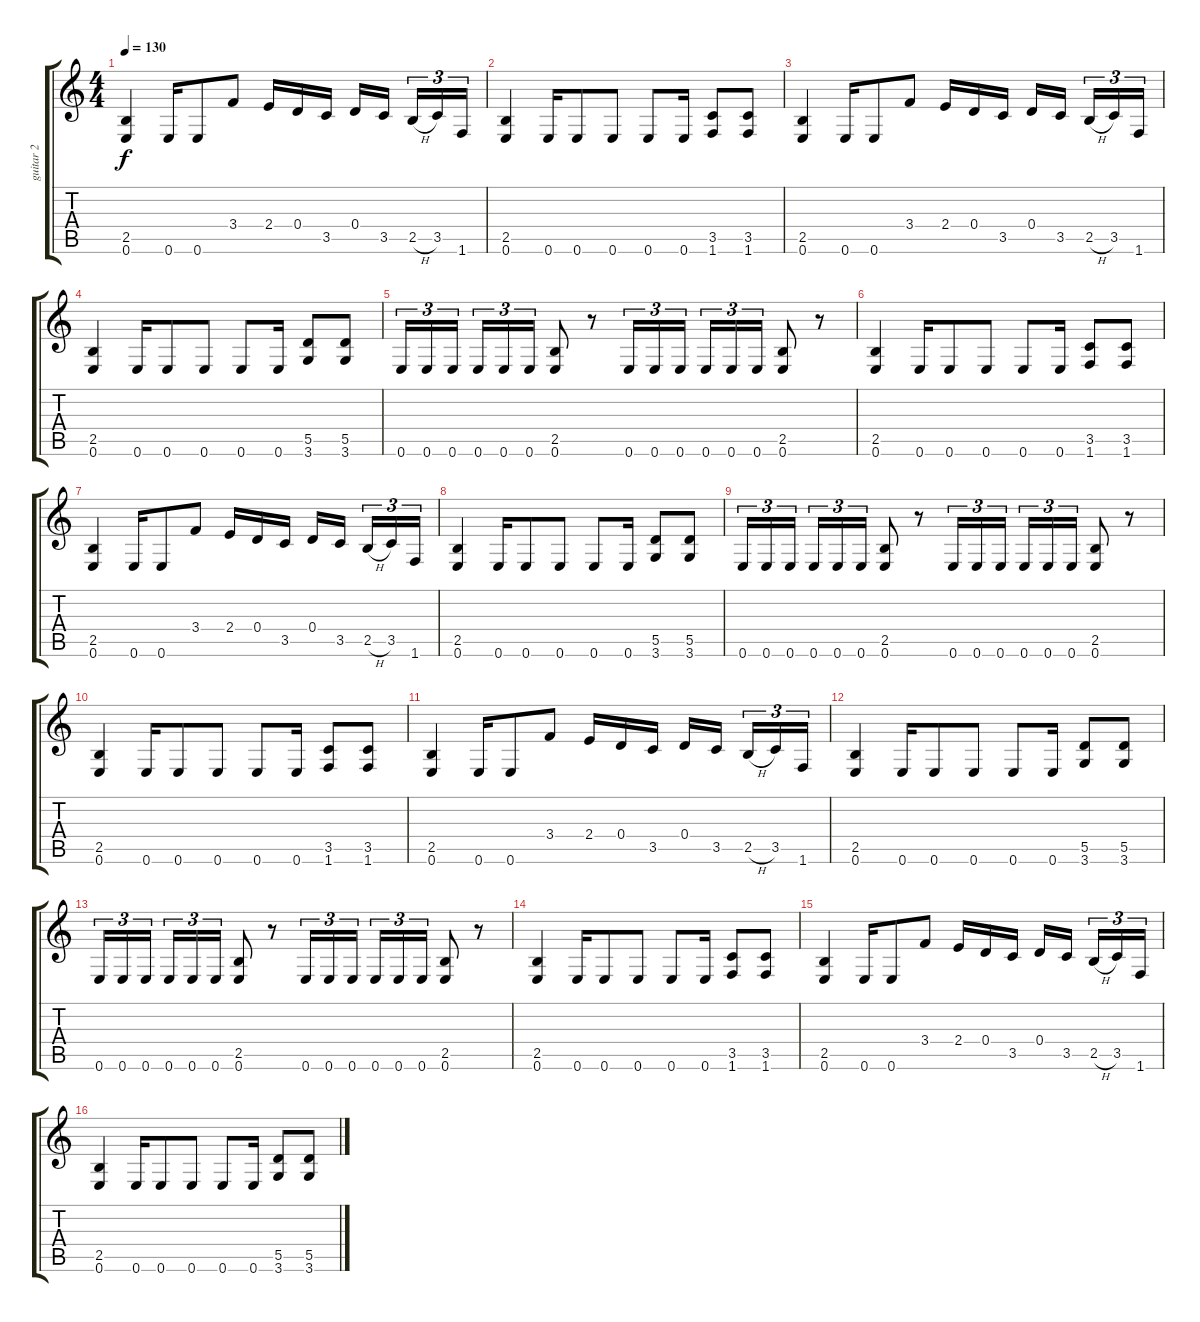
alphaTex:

\track ("guitar 2" "guitar 2") {instrument distortionguitar}
\staff {score tabs}
\tuning (E4 B3 G3 D3 A2 E2) {hide}
\ts (4 4)
\tempo 130
\clef g2
\ks c
(2.5 0.6).4{dy f} 0.6.16 0.6.8 3.4.8 2.4.16 0.4.16 3.5.16 0.4.16 3.5.16{beam splitsecondary} 2.5{h}.16{tu (3 2)} 3.5.16{tu (3 2)} 1.6.16{tu (3 2)} |
(2.5 0.6).4 0.6.16 0.6.8 0.6.8 0.6.8 0.6.16 (3.5 1.6).8 (3.5 1.6).8 |
(2.5 0.6).4 0.6.16 0.6.8 3.4.8 2.4.16 0.4.16 3.5.16 0.4.16 3.5.16{beam splitsecondary} 2.5{h}.16{tu (3 2)} 3.5.16{tu (3 2)} 1.6.16{tu (3 2)} |
(2.5 0.6).4 0.6.16 0.6.8 0.6.8 0.6.8 0.6.16 (5.5 3.6).8 (5.5 3.6).8 |
0.6.16{tu (3 2)} 0.6.16{tu (3 2)} 0.6.16{tu (3 2) beam splitsecondary} 0.6.16{tu (3 2)} 0.6.16{tu (3 2)} 0.6.16{tu (3 2)} (2.5 0.6).8 r.8 0.6.16{tu (3 2)} 0.6.16{tu (3 2)} 0.6.16{tu (3 2) beam splitsecondary} 0.6.16{tu (3 2)} 0.6.16{tu (3 2)} 0.6.16{tu (3 2)} (2.5 0.6).8 r.8 |
(2.5 0.6).4 0.6.16 0.6.8 0.6.8 0.6.8 0.6.16 (3.5 1.6).8 (3.5 1.6).8 |
(2.5 0.6).4 0.6.16 0.6.8 3.4.8 2.4.16 0.4.16 3.5.16 0.4.16 3.5.16{beam splitsecondary} 2.5{h}.16{tu (3 2)} 3.5.16{tu (3 2)} 1.6.16{tu (3 2)} |
(2.5 0.6).4 0.6.16 0.6.8 0.6.8 0.6.8 0.6.16 (5.5 3.6).8 (5.5 3.6).8 |
0.6.16{tu (3 2)} 0.6.16{tu (3 2)} 0.6.16{tu (3 2) beam splitsecondary} 0.6.16{tu (3 2)} 0.6.16{tu (3 2)} 0.6.16{tu (3 2)} (2.5 0.6).8 r.8 0.6.16{tu (3 2)} 0.6.16{tu (3 2)} 0.6.16{tu (3 2) beam splitsecondary} 0.6.16{tu (3 2)} 0.6.16{tu (3 2)} 0.6.16{tu (3 2)} (2.5 0.6).8 r.8 |
(2.5 0.6).4 0.6.16 0.6.8 0.6.8 0.6.8 0.6.16 (3.5 1.6).8 (3.5 1.6).8 |
(2.5 0.6).4 0.6.16 0.6.8 3.4.8 2.4.16 0.4.16 3.5.16 0.4.16 3.5.16{beam splitsecondary} 2.5{h}.16{tu (3 2)} 3.5.16{tu (3 2)} 1.6.16{tu (3 2)} |
(2.5 0.6).4 0.6.16 0.6.8 0.6.8 0.6.8 0.6.16 (5.5 3.6).8 (5.5 3.6).8 |
0.6.16{tu (3 2)} 0.6.16{tu (3 2)} 0.6.16{tu (3 2) beam splitsecondary} 0.6.16{tu (3 2)} 0.6.16{tu (3 2)} 0.6.16{tu (3 2)} (2.5 0.6).8 r.8 0.6.16{tu (3 2)} 0.6.16{tu (3 2)} 0.6.16{tu (3 2) beam splitsecondary} 0.6.16{tu (3 2)} 0.6.16{tu (3 2)} 0.6.16{tu (3 2)} (2.5 0.6).8 r.8 |
(2.5 0.6).4 0.6.16 0.6.8 0.6.8 0.6.8 0.6.16 (3.5 1.6).8 (3.5 1.6).8 |
(2.5 0.6).4 0.6.16 0.6.8 3.4.8 2.4.16 0.4.16 3.5.16 0.4.16 3.5.16{beam splitsecondary} 2.5{h}.16{tu (3 2)} 3.5.16{tu (3 2)} 1.6.16{tu (3 2)} |
(2.5 0.6).4 0.6.16 0.6.8 0.6.8 0.6.8 0.6.16 (5.5 3.6).8 (5.5 3.6).8
